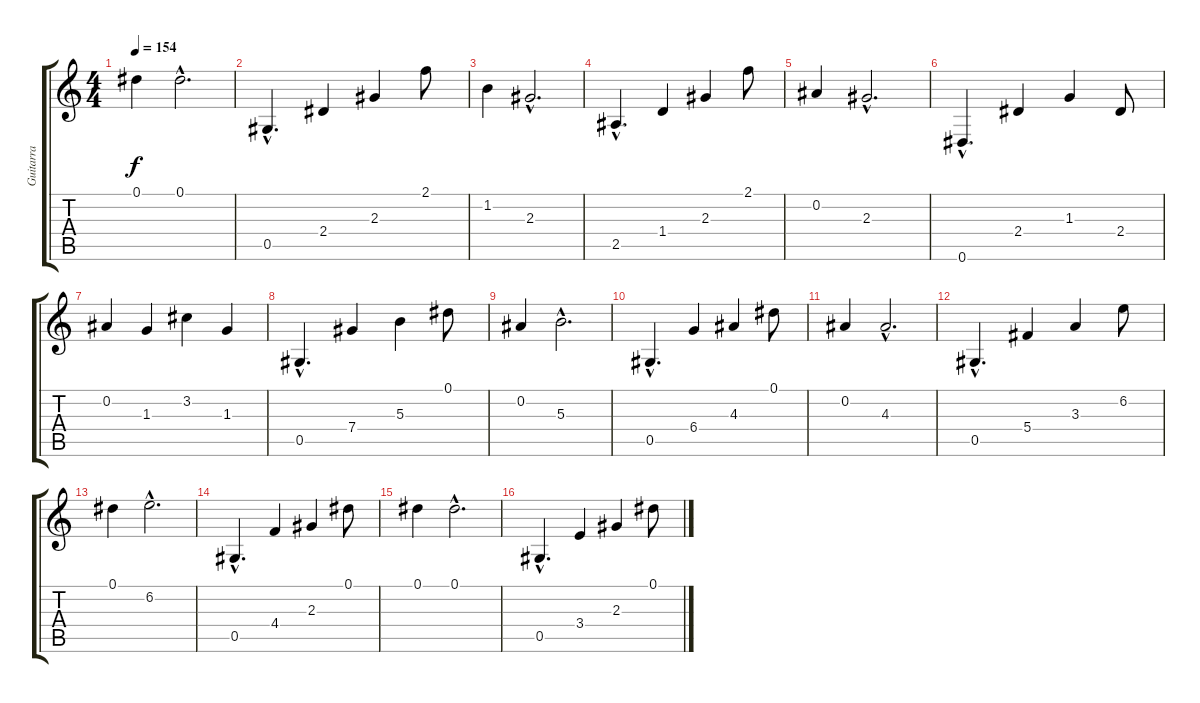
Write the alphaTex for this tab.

\track ("Guitarra" "Guitarra") {instrument acousticguitarsteel}
\staff {score tabs}
\tuning (Eb4 Bb3 Gb3 Db3 Ab2 Eb2) {hide}
\ts (4 4)
\tempo 154
\clef g2
\ks c
0.1.4{dy f} 0.1{hac}.2{d} |
0.5{hac}.4{d} 2.4.4 2.3.4 2.1.8 |
1.2.4 2.3{hac}.2{d} |
2.5{hac}.4{d} 1.4.4 2.3.4 2.1.8 |
0.2.4 2.3{hac}.2{d} |
0.6{hac}.4{d} 2.4.4 1.3.4 2.4.8 |
0.2.4 1.3.4 3.2.4 1.3.4 |
0.5{hac}.4{d} 7.4.4 5.3.4 0.1.8 |
0.2.4 5.3{hac}.2{d} |
0.5{hac}.4{d} 6.4.4 4.3.4 0.1.8 |
0.2.4 4.3{hac}.2{d} |
0.5{hac}.4{d} 5.4.4 3.3.4 6.2.8 |
0.1.4 6.2{hac}.2{d} |
0.5{hac}.4{d} 4.4.4 2.3.4 0.1.8 |
0.1.4 0.1{hac}.2{d} |
0.5{hac}.4{d} 3.4.4 2.3.4 0.1.8
